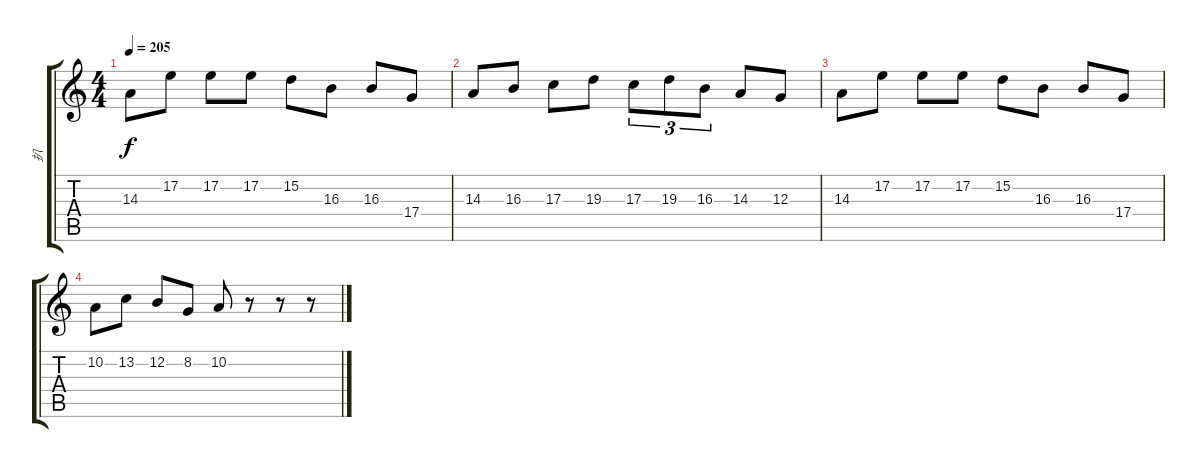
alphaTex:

\track ("扒" "扒") {instrument viola}
\staff {score tabs}
\tuning (E4 B3 G3 D3 A2 E2) {hide}
\ts (4 4)
\tempo 205
\clef g2
\ks c
14.3.8{dy f} 17.2.8 17.2.8 17.2.8 15.2.8 16.3.8 16.3.8 17.4.8 |
14.3.8 16.3.8 17.3.8 19.3.8 17.3.8{tu (3 2)} 19.3.8{tu (3 2)} 16.3.8{tu (3 2)} 14.3.8 12.3.8 |
14.3.8 17.2.8 17.2.8 17.2.8 15.2.8 16.3.8 16.3.8 17.4.8 |
10.2.8 13.2.8 12.2.8 8.2.8 10.2.8 r.8 r.8 r.8
